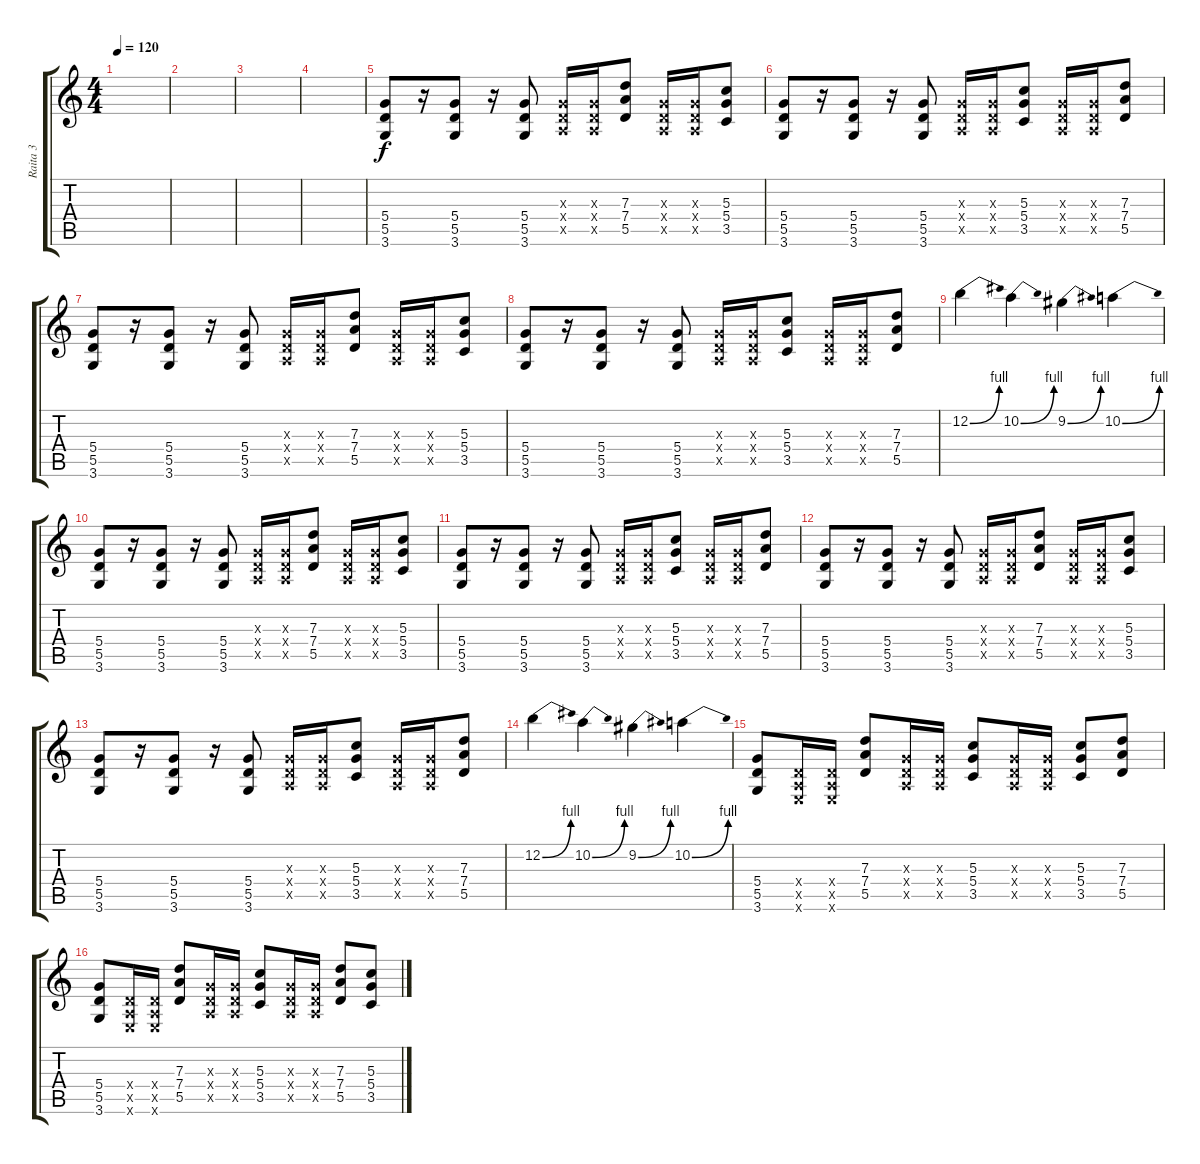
\track ("Raita 3" "Raita 3") {instrument overdrivenguitar}
\staff {score tabs}
\tuning (E4 B3 G3 D3 A2 E2) {hide}
\ts (4 4)
\tempo 120
\clef g2
\ks c
|
|
|
|
(5.4 5.5 3.6).8 r.16 (5.4 5.5 3.6).8 r.16 (5.4 5.5 3.6).8 (0.3{x} 0.4{x} 0.5{x}).16 (0.3{x} 0.4{x} 0.5{x}).16 (7.3 7.4 5.5).8 (0.3{x} 0.4{x} 0.5{x}).16 (0.3{x} 0.4{x} 0.5{x}).16 (5.3 5.4 3.5).8 |
(5.4 5.5 3.6).8 r.16 (5.4 5.5 3.6).8 r.16 (5.4 5.5 3.6).8 (0.3{x} 0.4{x} 0.5{x}).16 (0.3{x} 0.4{x} 0.5{x}).16 (5.3 5.4 3.5).8 (0.3{x} 0.4{x} 0.5{x}).16 (0.3{x} 0.4{x} 0.5{x}).16 (7.3 7.4 5.5).8 |
(5.4 5.5 3.6).8 r.16 (5.4 5.5 3.6).8 r.16 (5.4 5.5 3.6).8 (0.3{x} 0.4{x} 0.5{x}).16 (0.3{x} 0.4{x} 0.5{x}).16 (7.3 7.4 5.5).8 (0.3{x} 0.4{x} 0.5{x}).16 (0.3{x} 0.4{x} 0.5{x}).16 (5.3 5.4 3.5).8 |
(5.4 5.5 3.6).8 r.16 (5.4 5.5 3.6).8 r.16 (5.4 5.5 3.6).8 (0.3{x} 0.4{x} 0.5{x}).16 (0.3{x} 0.4{x} 0.5{x}).16 (5.3 5.4 3.5).8 (0.3{x} 0.4{x} 0.5{x}).16 (0.3{x} 0.4{x} 0.5{x}).16 (7.3 7.4 5.5).8 |
12.2{be (bend 0 0 60 4)}.4 10.2{be (bend 0 0 60 4)}.4 9.2{be (bend 0 0 60 4)}.4 10.2{be (bend 0 0 60 4)}.4 |
(5.4 5.5 3.6).8 r.16 (5.4 5.5 3.6).8 r.16 (5.4 5.5 3.6).8 (0.3{x} 0.4{x} 0.5{x}).16 (0.3{x} 0.4{x} 0.5{x}).16 (7.3 7.4 5.5).8 (0.3{x} 0.4{x} 0.5{x}).16 (0.3{x} 0.4{x} 0.5{x}).16 (5.3 5.4 3.5).8 |
(5.4 5.5 3.6).8 r.16 (5.4 5.5 3.6).8 r.16 (5.4 5.5 3.6).8 (0.3{x} 0.4{x} 0.5{x}).16 (0.3{x} 0.4{x} 0.5{x}).16 (5.3 5.4 3.5).8 (0.3{x} 0.4{x} 0.5{x}).16 (0.3{x} 0.4{x} 0.5{x}).16 (7.3 7.4 5.5).8 |
(5.4 5.5 3.6).8 r.16 (5.4 5.5 3.6).8 r.16 (5.4 5.5 3.6).8 (0.3{x} 0.4{x} 0.5{x}).16 (0.3{x} 0.4{x} 0.5{x}).16 (7.3 7.4 5.5).8 (0.3{x} 0.4{x} 0.5{x}).16 (0.3{x} 0.4{x} 0.5{x}).16 (5.3 5.4 3.5).8 |
(5.4 5.5 3.6).8 r.16 (5.4 5.5 3.6).8 r.16 (5.4 5.5 3.6).8 (0.3{x} 0.4{x} 0.5{x}).16 (0.3{x} 0.4{x} 0.5{x}).16 (5.3 5.4 3.5).8 (0.3{x} 0.4{x} 0.5{x}).16 (0.3{x} 0.4{x} 0.5{x}).16 (7.3 7.4 5.5).8 |
12.2{be (bend 0 0 60 4)}.4 10.2{be (bend 0 0 60 4)}.4 9.2{be (bend 0 0 60 4)}.4 10.2{be (bend 0 0 60 4)}.4 |
(5.4 5.5 3.6).8 (0.4{x} 0.5{x} 0.6{x}).16 (0.4{x} 0.5{x} 0.6{x}).16 (7.3 7.4 5.5).8 (0.3{x} 0.4{x} 0.5{x}).16 (0.3{x} 0.4{x} 0.5{x}).16 (5.3 5.4 3.5).8 (0.3{x} 0.4{x} 0.5{x}).16 (0.3{x} 0.4{x} 0.5{x}).16 (5.3 5.4 3.5).8 (7.3 7.4 5.5).8 |
(5.4 5.5 3.6).8 (0.4{x} 0.5{x} 0.6{x}).16 (0.4{x} 0.5{x} 0.6{x}).16 (7.3 7.4 5.5).8 (0.3{x} 0.4{x} 0.5{x}).16 (0.3{x} 0.4{x} 0.5{x}).16 (5.3 5.4 3.5).8 (0.3{x} 0.4{x} 0.5{x}).16 (0.3{x} 0.4{x} 0.5{x}).16 (7.3 7.4 5.5).8 (5.3 5.4 3.5).8
